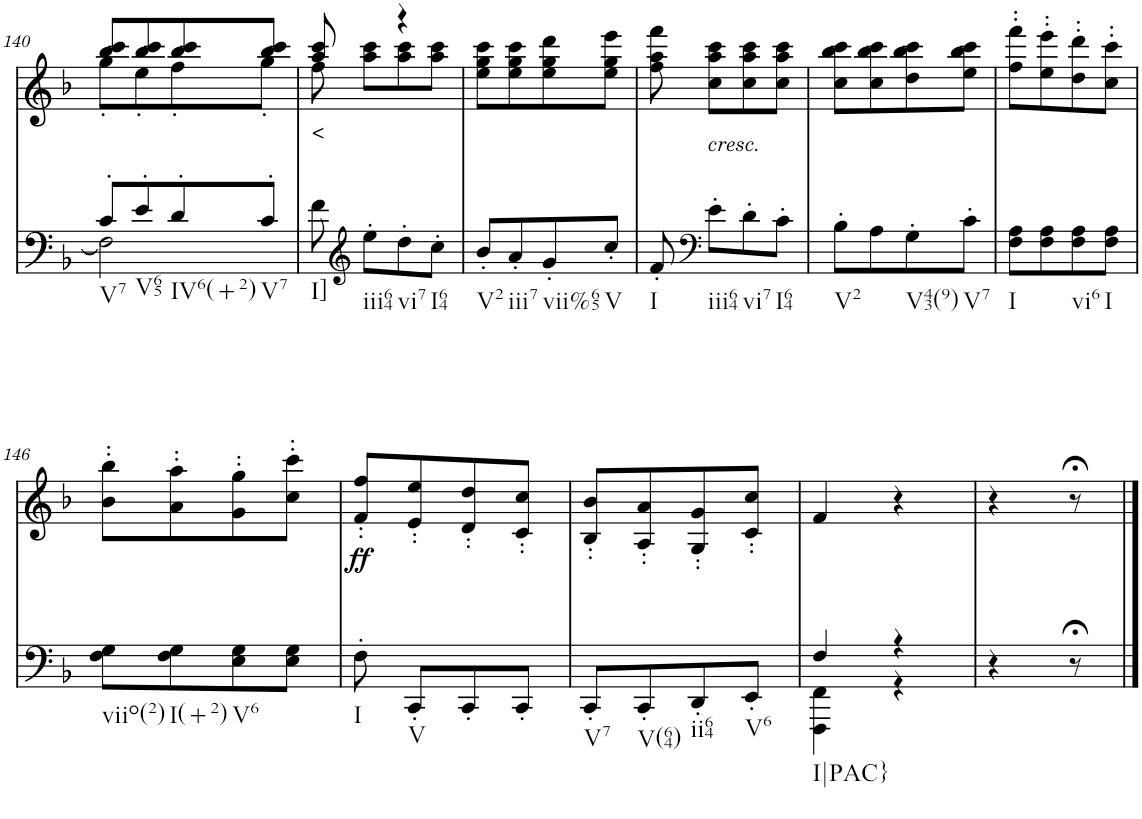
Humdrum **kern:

**kern	**kern	**text	**dynam
*part2	*part1	*part1	*part1
*staff2	*staff1	*staff1	*staff1
*I"piano	*I"piano	*	*
*I'Pno	*I'Pno	*	*
!!LO:PB:g=z
*clefF4	*clefG2	*	*
*k[b-]	*k[b-]	*	*
*F:	*F:	*	*
*M2/4	*M2/4	*	*
=140	=140	=140	=140
*^	*^	*	*
!LO:TX:b:t=V7	!	!	!	!	!
8c'/L	2F\]	8bb-/ 8ccc/L	8gg'\L	.	.
!LO:TX:b:t=V65	!	!	!	!	!
8e'/	.	8bb-/ 8ccc/	8ee'\	.	.
!LO:TX:b:t=IV6(+2)	!	!	!	!	!
8d'/	.	8bb-/ 8ccc/	8ff'\	.	.
!LO:TX:b:t=V7	!	!	!	!	!
8c'/J	.	8bb-/ 8ccc/J	8gg'\J	.	.
*v	*v	*	*	*	*
=141	=141	=141	=141	=141
!LO:TX:b:t=I]	!	!	!	!
!	!	!	!LO:LY:b	!
8f\	8aa/ 8ccc/	8ff\	<	.
*clefG2	*	*	*	*
!LO:TX:b:t=iii64	!	!	!	!
8ee'\L	8ryy	8aa\ 8ccc\L	.	.
!LO:TX:b:t=vi7	!	!	!	!
8dd'\	4r	8aa\ 8ccc\	.	.
!LO:TX:b:t=I64	!	!	!	!
8cc'\J	.	8aa\ 8ccc\J	.	.
=142	=142	=142	=142	=142
!LO:TX:b:t=V2	!	!	!	!
*	*v	*v	*	*
8b-'/L	8ee\ 8gg\ 8ccc\L	.	.
!LO:TX:b:t=iii7	!	!	!
8a'/	8ee\ 8gg\ 8ccc\	.	.
!LO:TX:b:t=vii%65	!	!	!
8g'/	8ee\ 8gg\ 8ddd\	.	.
!LO:TX:b:t=V	!	!	!
8cc'/J	8ee\ 8gg\ 8eee\J	.	.
=143	=143	=143	=143
!LO:TX:b:t=I	!	!	!
8f'/	8ff\ 8aa\ 8fff\	.	.
*clefF4	*	*	*
!	!LO:TX:b:i:t=cresc.	!	!
!LO:TX:b:t=iii64	!	!	!
8e'\L	8cc\ 8aa\ 8ccc\L	.	.
!LO:TX:b:t=vi7	!	!	!
8d'\	8cc\ 8aa\ 8ccc\	.	.
!LO:TX:b:t=I64	!	!	!
8c'\J	8cc\ 8aa\ 8ccc\J	.	.
=144	=144	=144	=144
!LO:TX:b:t=V2	!	!	!
8B-'\L	8cc\ 8bb-\ 8ccc\L	.	.
8A\	8cc\ 8bb-\ 8ccc\	.	.
!LO:TX:b:t=V43(9)	!	!	!
8G'\	8dd\ 8bb-\ 8ccc\	.	.
!LO:TX:b:t=V7	!	!	!
8c'\J	8ee\ 8bb-\ 8ccc\J	.	.
=145	=145	=145	=145
!LO:TX:b:t=I	!	!	!
8F\ 8A\L	8ff\' 8fff\'L	.	.
8F\ 8A\	8ee\' 8eee\'	.	.
!LO:TX:b:t=vi6	!	!	!
8F\ 8A\	8dd\' 8ddd\'	.	.
!LO:TX:b:t=I	!	!	!
8F\ 8A\J	8cc\' 8ccc\'J	.	.
!!LO:LB:g=z
=146	=146	=146	=146
!LO:TX:b:t=viio(2)	!	!	!
8F\ 8G\L	8b-\' 8bb-\'L	.	.
!LO:TX:b:t=I(+2)	!	!	!
8F\ 8G\	8a\' 8aa\'	.	.
!LO:TX:b:t=V6	!	!	!
8E\ 8G\	8g\' 8gg\'	.	.
8E\ 8G\J	8cc\' 8ccc\'J	.	.
=147	=147	=147	=147
!LO:TX:b:t=I	!	!	!
!	!	!LO:LY:b	!LO:DY:b
8F'\	8f/' 8ff/'L	ff	ff
!LO:TX:b:t=V	!	!	!
8CC'/L	8e/' 8ee/'	.	.
8CC'/	8d/' 8dd/'	.	.
8CC'/J	8c/' 8cc/'J	.	.
=148	=148	=148	=148
!LO:TX:b:t=V7	!	!	!
8CC'/L	8B-/' 8b-/'L	.	.
!LO:TX:b:t=V(64)	!	!	!
8CC'/	8A/' 8a/'	.	.
!LO:TX:b:t=ii64	!	!	!
8DD'/	8G/' 8g/'	.	.
!LO:TX:b:t=V6	!	!	!
8EE'/J	8c/' 8cc/'J	.	.
=149	=149	=149	=149
*^	*	*	*
!LO:TX:b:t=I|PAC}	!	!	!	!
4F/	4FFF\ 4FF\	4f/	.	.
4r	4r	4r	.	.
*v	*v	*	*	*
=150	=150	=150	=150
4r	4r	.	.
8r;<	8r;<	.	.
==	==	==	==
*-	*-	*-	*-
